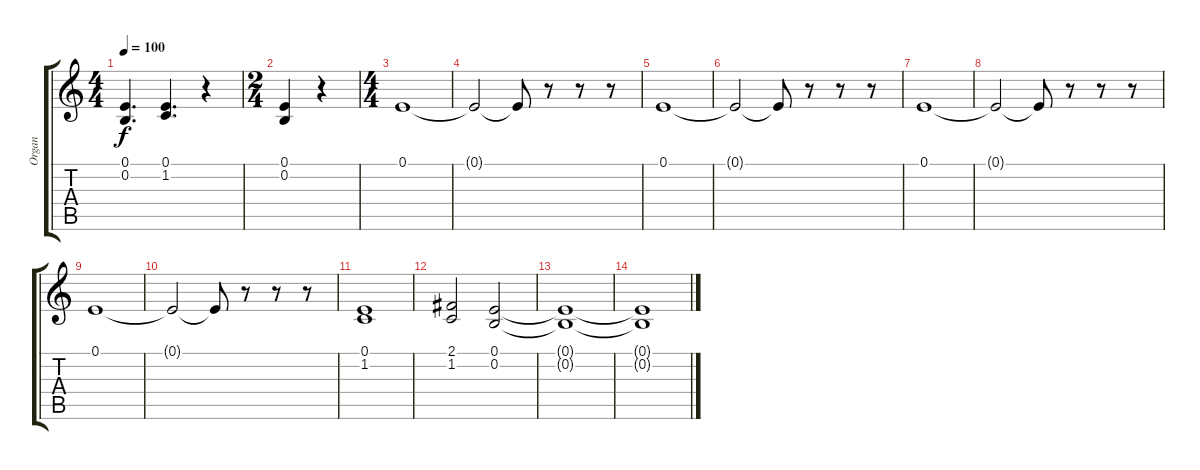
\track ("Organ" "Organ") {instrument percussiveorgan}
\staff {score tabs}
\tuning (E4 B3 G3 D3 A2 E2) {hide}
\ts (4 4)
\tempo 100
\clef g2
\ks c
(0.1 0.2).4{d dy f} (0.1 1.2).4{d} r.4 |
\ts (2 4)
(0.1 0.2).4 r.4 |
\ts (4 4)
0.1.1 |
0.1{t}.2 0.1{t}.8 r.8 r.8 r.8 |
0.1.1 |
0.1{t}.2 0.1{t}.8 r.8 r.8 r.8 |
0.1.1 |
0.1{t}.2 0.1{t}.8 r.8 r.8 r.8 |
0.1.1 |
0.1{t}.2 0.1{t}.8 r.8 r.8 r.8 |
(0.1 1.2).1 |
(2.1 1.2).2 (0.1 0.2).2 |
(0.1{t} 0.2{t}).1 |
(0.1{t} 0.2{t}).1
